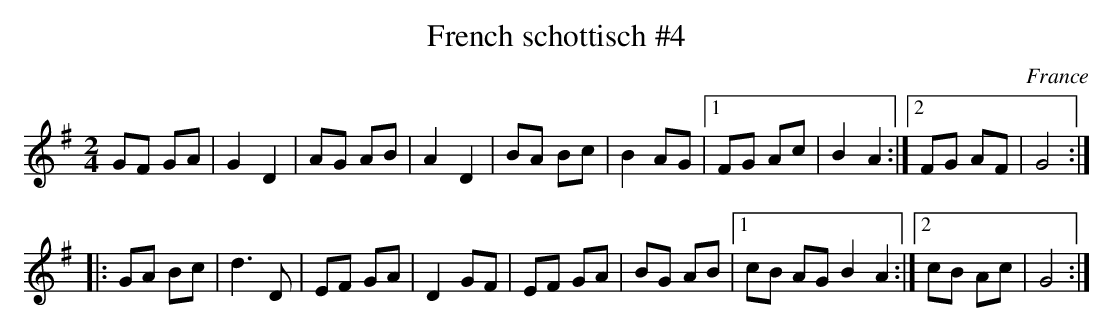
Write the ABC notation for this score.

X:1
T:French schottisch \#4
O:France
M:2/4
L:1/8
K:G
GF GA|G2 D2|AG AB|A2 D2|BA Bc|B2 AG\
|1 FG Ac|B2A2 :|2 FG AF|G4::
GA Bc|d3 D|EF GA|D2 GF|EF GA|BG AB\
|1 cB AG B2 A2 :|2 cB Ac|G4 :|
